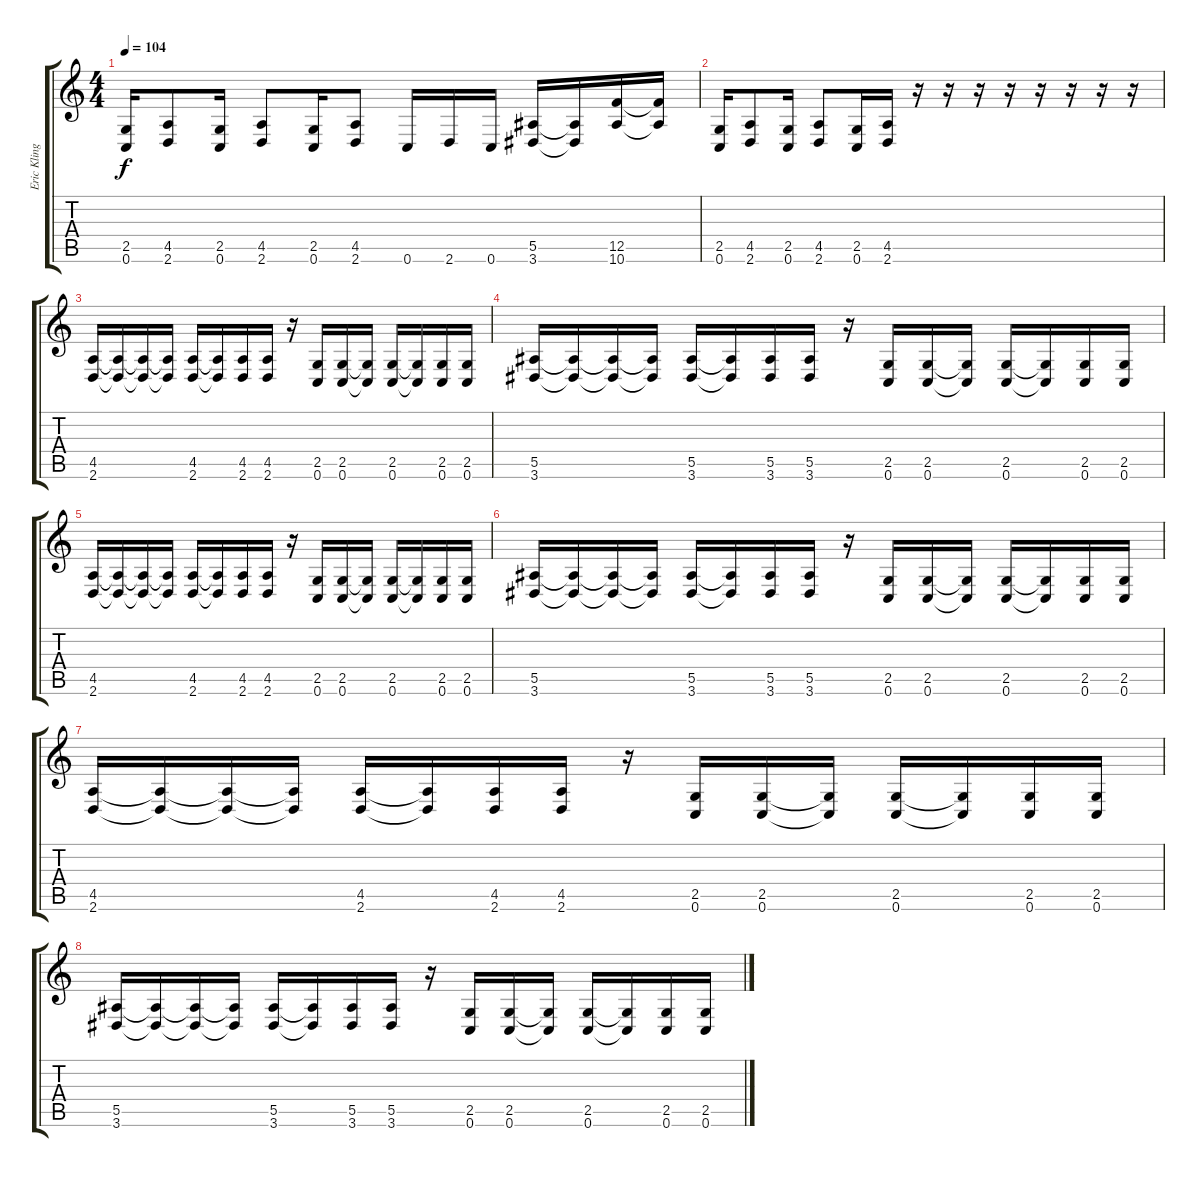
\track ("Eric Klinger" "Eric Kling") {instrument distortionguitar}
\staff {score tabs}
\tuning (C4 G3 Eb3 Bb2 F2 C2) {hide}
\ts (4 4)
\tempo 104
\clef g2
\ks c
(2.5 0.6).16{dy f volume 11} (4.5 2.6).8 (2.5 0.6).16 (4.5 2.6).8 (2.5 0.6).16 (4.5 2.6).8 0.6.16 2.6.16 0.6.16 (5.5 3.6).16 (5.5{t} 3.6{t}).16 (12.5 10.6).16 (12.5{t} 10.6{t}).16 |
(2.5 0.6).16 (4.5 2.6).8 (2.5 0.6).16 (4.5 2.6).8 (2.5 0.6).16 (4.5 2.6).16 r.16 r.16 r.16 r.16 r.16 r.16 r.16 r.16 |
(4.5 2.6).16 (4.5{t} 2.6{t}).16 (4.5{t} 2.6{t}).16 (4.5{t} 2.6{t}).16 (4.5 2.6).16 (4.5{t} 2.6{t}).16 (4.5 2.6).16 (4.5 2.6).16 r.16 (2.5 0.6).16 (2.5 0.6).16 (2.5{t} 0.6{t}).16 (2.5 0.6).16 (2.5{t} 0.6{t}).16 (2.5 0.6).16 (2.5 0.6).16 |
(5.5 3.6).16 (5.5{t} 3.6{t}).16 (5.5{t} 3.6{t}).16 (5.5{t} 3.6{t}).16 (5.5 3.6).16 (5.5{t} 3.6{t}).16 (5.5 3.6).16 (5.5 3.6).16 r.16 (2.5 0.6).16 (2.5 0.6).16 (2.5{t} 0.6{t}).16 (2.5 0.6).16 (2.5{t} 0.6{t}).16 (2.5 0.6).16 (2.5 0.6).16 |
(4.5 2.6).16 (4.5{t} 2.6{t}).16 (4.5{t} 2.6{t}).16 (4.5{t} 2.6{t}).16 (4.5 2.6).16 (4.5{t} 2.6{t}).16 (4.5 2.6).16 (4.5 2.6).16 r.16 (2.5 0.6).16 (2.5 0.6).16 (2.5{t} 0.6{t}).16 (2.5 0.6).16 (2.5{t} 0.6{t}).16 (2.5 0.6).16 (2.5 0.6).16 |
(5.5 3.6).16 (5.5{t} 3.6{t}).16 (5.5{t} 3.6{t}).16 (5.5{t} 3.6{t}).16 (5.5 3.6).16 (5.5{t} 3.6{t}).16 (5.5 3.6).16 (5.5 3.6).16 r.16 (2.5 0.6).16 (2.5 0.6).16 (2.5{t} 0.6{t}).16 (2.5 0.6).16 (2.5{t} 0.6{t}).16 (2.5 0.6).16 (2.5 0.6).16 |
(4.5 2.6).16 (4.5{t} 2.6{t}).16 (4.5{t} 2.6{t}).16 (4.5{t} 2.6{t}).16 (4.5 2.6).16 (4.5{t} 2.6{t}).16 (4.5 2.6).16 (4.5 2.6).16 r.16 (2.5 0.6).16 (2.5 0.6).16 (2.5{t} 0.6{t}).16 (2.5 0.6).16 (2.5{t} 0.6{t}).16 (2.5 0.6).16 (2.5 0.6).16 |
(5.5 3.6).16 (5.5{t} 3.6{t}).16 (5.5{t} 3.6{t}).16 (5.5{t} 3.6{t}).16 (5.5 3.6).16 (5.5{t} 3.6{t}).16 (5.5 3.6).16 (5.5 3.6).16 r.16 (2.5 0.6).16 (2.5 0.6).16 (2.5{t} 0.6{t}).16 (2.5 0.6).16 (2.5{t} 0.6{t}).16 (2.5 0.6).16 (2.5 0.6).16
